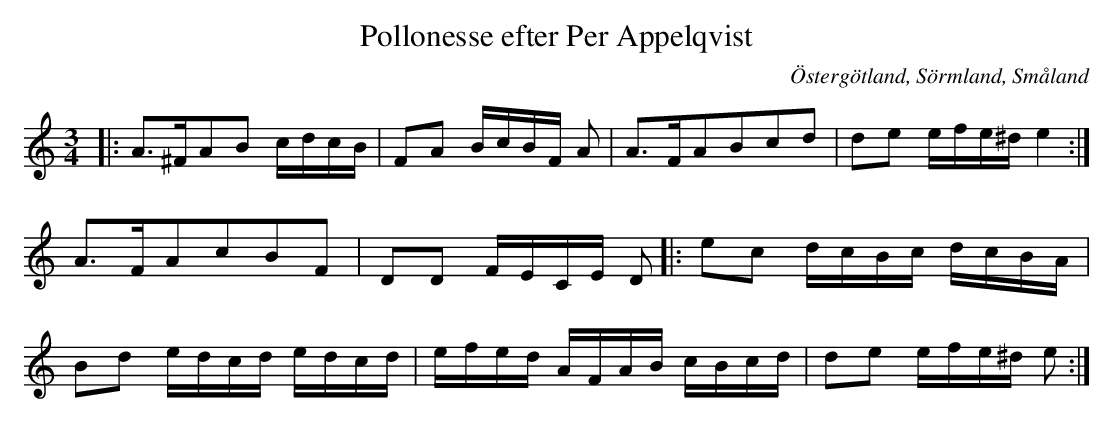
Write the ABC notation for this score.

X:1
T:Pollonesse efter Per Appelqvist
O:Östergötland, Sörmland, Småland
M:3/4
L:1/8
K:Notboken finns hos Södermanlands Spelmansförbund och är digitalt publicerad. Den har försetts med nummer 12.
|: A>^FAB c/2d/2c/2B/2| FA B/2c/2B/2F/2 A | A>FABcd | de e/2f/2e/2^d/2 e2 :| A>FAcBF | DD F/2E/2C/2E/2 D |: ec d/2c/2B/2c/2 d/2c/2B/2A/2 | Bd e/2d/2c/2d/2 e/2d/2c/2d/2 |e/2f/2e/2d/2 A/2F/2A/2B/2 c/2B/2c/2d/2 | de e/2f/2e/2^d/2 e :|
